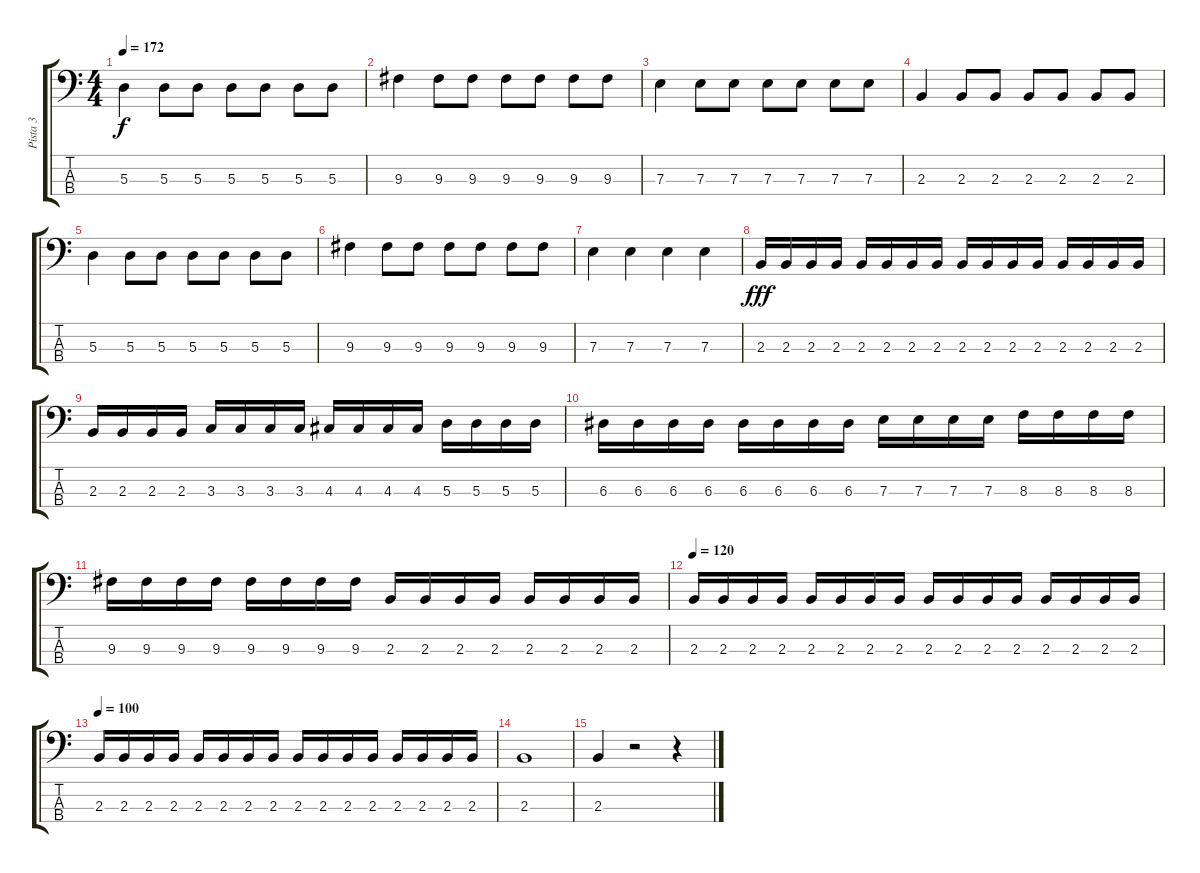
\track ("Pista 3" "Pista 3") {instrument electricbasspick}
\staff {score tabs}
\tuning (G2 D2 A1 E1) {hide}
\ts (4 4)
\tempo 172
\clef f4
\ks c
5.3.4{dy f} 5.3.8 5.3.8 5.3.8 5.3.8 5.3.8 5.3.8 |
9.3.4 9.3.8 9.3.8 9.3.8 9.3.8 9.3.8 9.3.8 |
7.3.4 7.3.8 7.3.8 7.3.8 7.3.8 7.3.8 7.3.8 |
2.3.4 2.3.8 2.3.8 2.3.8 2.3.8 2.3.8 2.3.8 |
5.3.4 5.3.8 5.3.8 5.3.8 5.3.8 5.3.8 5.3.8 |
9.3.4 9.3.8 9.3.8 9.3.8 9.3.8 9.3.8 9.3.8 |
7.3.4 7.3.4 7.3.4 7.3.4 |
2.3.16{dy fff} 2.3.16 2.3.16 2.3.16 2.3.16 2.3.16 2.3.16 2.3.16 2.3.16 2.3.16 2.3.16 2.3.16 2.3.16 2.3.16 2.3.16 2.3.16 |
2.3.16 2.3.16 2.3.16 2.3.16 3.3.16 3.3.16 3.3.16 3.3.16 4.3.16 4.3.16 4.3.16 4.3.16 5.3.16 5.3.16 5.3.16 5.3.16 |
6.3.16 6.3.16 6.3.16 6.3.16 6.3.16 6.3.16 6.3.16 6.3.16 7.3.16 7.3.16 7.3.16 7.3.16 8.3.16 8.3.16 8.3.16 8.3.16 |
9.3.16 9.3.16 9.3.16 9.3.16 9.3.16 9.3.16 9.3.16 9.3.16 2.3.16 2.3.16 2.3.16 2.3.16 2.3.16 2.3.16 2.3.16 2.3.16 |
\tempo 120
2.3.16 2.3.16 2.3.16 2.3.16 2.3.16 2.3.16 2.3.16 2.3.16 2.3.16 2.3.16 2.3.16 2.3.16 2.3.16 2.3.16 2.3.16 2.3.16 |
\tempo 100
2.3.16 2.3.16 2.3.16 2.3.16 2.3.16 2.3.16 2.3.16 2.3.16 2.3.16 2.3.16 2.3.16 2.3.16 2.3.16 2.3.16 2.3.16 2.3.16 |
2.3.1 |
2.3.4 r.2 r.4
